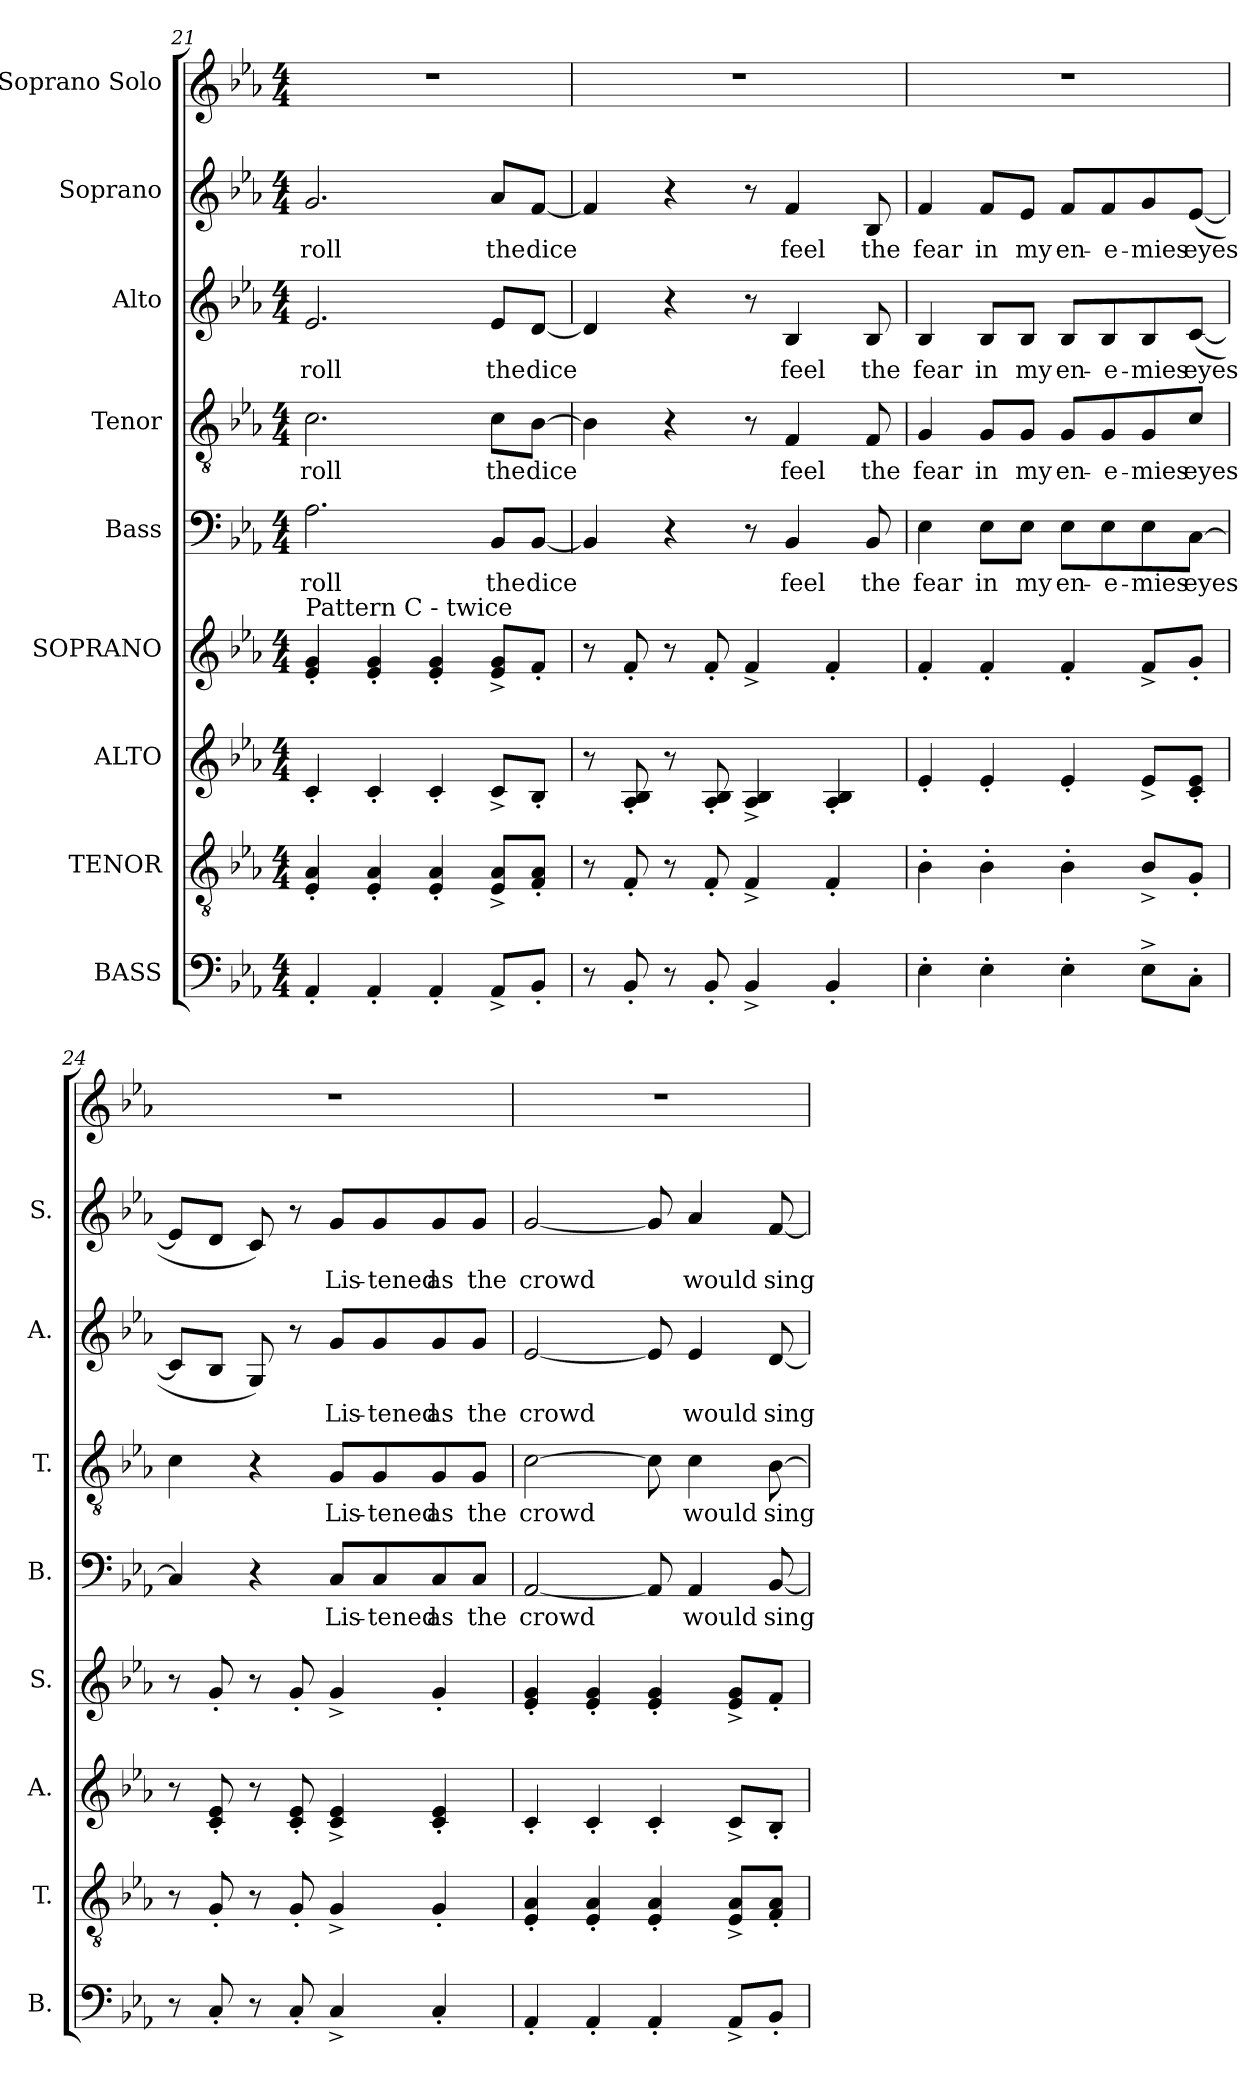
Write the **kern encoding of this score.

**kern	**kern	**kern	**kern	**kern	**text	**kern	**text	**kern	**text	**kern	**text	**kern
*part9	*part8	*part7	*part6	*part5	*part5	*part4	*part4	*part3	*part3	*part2	*part2	*part1
*staff9	*staff8	*staff7	*staff6	*staff5	*staff5	*staff4	*staff4	*staff3	*staff3	*staff2	*staff2	*staff1
*I"BASS	*I"TENOR	*I"ALTO	*I"SOPRANO	*I"Bass	*	*I"Tenor	*	*I"Alto	*	*I"Soprano	*	*I"Soprano Solo
*I'B.	*I'T.	*I'A.	*I'S.	*I'B.	*	*I'T.	*	*I'A.	*	*I'S.	*	*
*clefF4	*clefGv2	*clefG2	*clefG2	*clefF4	*	*clefGv2	*	*clefG2	*	*clefG2	*	*clefG2
*	*ITrd7c12	*	*	*	*	*ITrd7c12	*	*	*	*	*	*
*k[b-e-a-]	*k[b-e-a-]	*k[b-e-a-]	*k[b-e-a-]	*k[b-e-a-]	*	*k[b-e-a-]	*	*k[b-e-a-]	*	*k[b-e-a-]	*	*k[b-e-a-]
*M4/4	*M4/4	*M4/4	*M4/4	*M4/4	*	*M4/4	*	*M4/4	*	*M4/4	*	*M4/4
=21	=21	=21	=21	=21	=21	=21	=21	=21	=21	=21	=21	=21
!	!	!	!LO:TX:a:t=Pattern C  - twice	!	!	!	!	!	!	!	!	!
4AA-'/	4EE-/' 4AA-/'	4c'/	4e-/' 4g/'	2.A-\	roll	2.C\	roll	2.e-/	roll	2.g/	roll	1r
4AA-'/	4EE-/' 4AA-/'	4c'/	4e-/' 4g/'	.	.	.	.	.	.	.	.	.
4AA-'/	4EE-/' 4AA-/'	4c'/	4e-/' 4g/'	.	.	.	.	.	.	.	.	.
8AA-^/L	8EE-/^ 8AA-/^L	8c^/L	8e-/^ 8g/^L	8BB-/L	the	8C\L	the	8e-/L	the	8a-/L	the	.
8BB-'/J	8FF/' 8AA-/'J	8B-'/J	8f'/J	[8BB-/J	dice	[8BB-\J	dice	[8d/J	dice	[8f/J	dice	.
=22	=22	=22	=22	=22	=22	=22	=22	=22	=22	=22	=22	=22
8r	8r	8r	8r	4BB-/]	.	4BB-\]	.	4d/]	.	4f/]	.	1r
8BB-'/	8FF'/	8A-/' 8B-/'	8f'/	.	.	.	.	.	.	.	.	.
8r	8r	8r	8r	4r	.	4r	.	4r	.	4r	.	.
8BB-'/	8FF'/	8A-/' 8B-/'	8f'/	.	.	.	.	.	.	.	.	.
4BB-^/	4FF^/	4A-/^ 4B-/^	4f^/	8r	.	8r	.	8r	.	8r	.	.
.	.	.	.	4BB-/	feel	4FF/	feel	4B-/	feel	4f/	feel	.
4BB-'/	4FF'/	4A-/' 4B-/'	4f'/	.	.	.	.	.	.	.	.	.
.	.	.	.	8BB-/	the	8FF/	the	8B-/	the	8B-/	the	.
!!LO:PB:g=z
=23	=23	=23	=23	=23	=23	=23	=23	=23	=23	=23	=23	=23
4E-'\	4BB-'\	4e-'/	4f'/	4E-\	fear	4GG/	fear	4B-/	fear	4f/	fear	1r
4E-'\	4BB-'\	4e-'/	4f'/	8E-\L	in	8GG/L	in	8B-/L	in	8f/L	in	.
.	.	.	.	8E-\J	my	8GG/J	my	8B-/J	my	8e-/J	my	.
4E-'\	4BB-'\	4e-'/	4f'/	8E-\L	en-	8GG/L	en-	8B-/L	en-	8f/L	en-	.
.	.	.	.	8E-\	-e-	8GG/	-e-	8B-/	-e-	8f/	-e-	.
8E-^\L	8BB-^/L	8e-^/L	8f^/L	8E-\	-mies	8GG/	-mies	8B-/	-mies	8g/	-mies	.
8C'\J	8GG'/J	8c/' 8e-/'J	8g'/J	[8C\J	eyes	8C/J	eyes	([8c/J	eyes	([8e-/J	eyes	.
=24	=24	=24	=24	=24	=24	=24	=24	=24	=24	=24	=24	=24
8r	8r	8r	8r	4C/]	.	4C\	.	8c/L]	.	8e-/L]	.	1r
8C'/	8GG'/	8c/' 8e-/'	8g'/	.	.	.	.	8B-/J	.	8d/J	.	.
8r	8r	8r	8r	4r	.	4r	.	8G/)	.	8c/)	.	.
8C'/	8GG'/	8c/' 8e-/'	8g'/	.	.	.	.	8r	.	8r	.	.
4C^/	4GG^/	4c/^ 4e-/^	4g^/	8C/L	Lis-	8GG/L	Lis-	8g/L	Lis-	8g/L	Lis-	.
.	.	.	.	8C/	-tened	8GG/	-tened	8g/	-tened	8g/	-tened	.
4C'/	4GG'/	4c/' 4e-/'	4g'/	8C/	as	8GG/	as	8g/	as	8g/	as	.
.	.	.	.	8C/J	the	8GG/J	the	8g/J	the	8g/J	the	.
=25	=25	=25	=25	=25	=25	=25	=25	=25	=25	=25	=25	=25
4AA-'/	4EE-/' 4AA-/'	4c'/	4e-/' 4g/'	[2AA-/	crowd	[2C\	crowd	[2e-/	crowd	[2g/	crowd	1r
4AA-'/	4EE-/' 4AA-/'	4c'/	4e-/' 4g/'	.	.	.	.	.	.	.	.	.
4AA-'/	4EE-/' 4AA-/'	4c'/	4e-/' 4g/'	8AA-/]	.	8C\]	.	8e-/]	.	8g/]	.	.
.	.	.	.	4AA-/	would	4C\	would	4e-/	would	4a-/	would	.
8AA-^/L	8EE-/^ 8AA-/^L	8c^/L	8e-/^ 8g/^L	.	.	.	.	.	.	.	.	.
8BB-'/J	8FF/' 8AA-/'J	8B-'/J	8f'/J	[8BB-/	sing	[8BB-\	sing	[8d/	sing	[8f/	sing	.
=	=	=	=	=	=	=	=	=	=	=	=	=
*-	*-	*-	*-	*-	*-	*-	*-	*-	*-	*-	*-	*-
